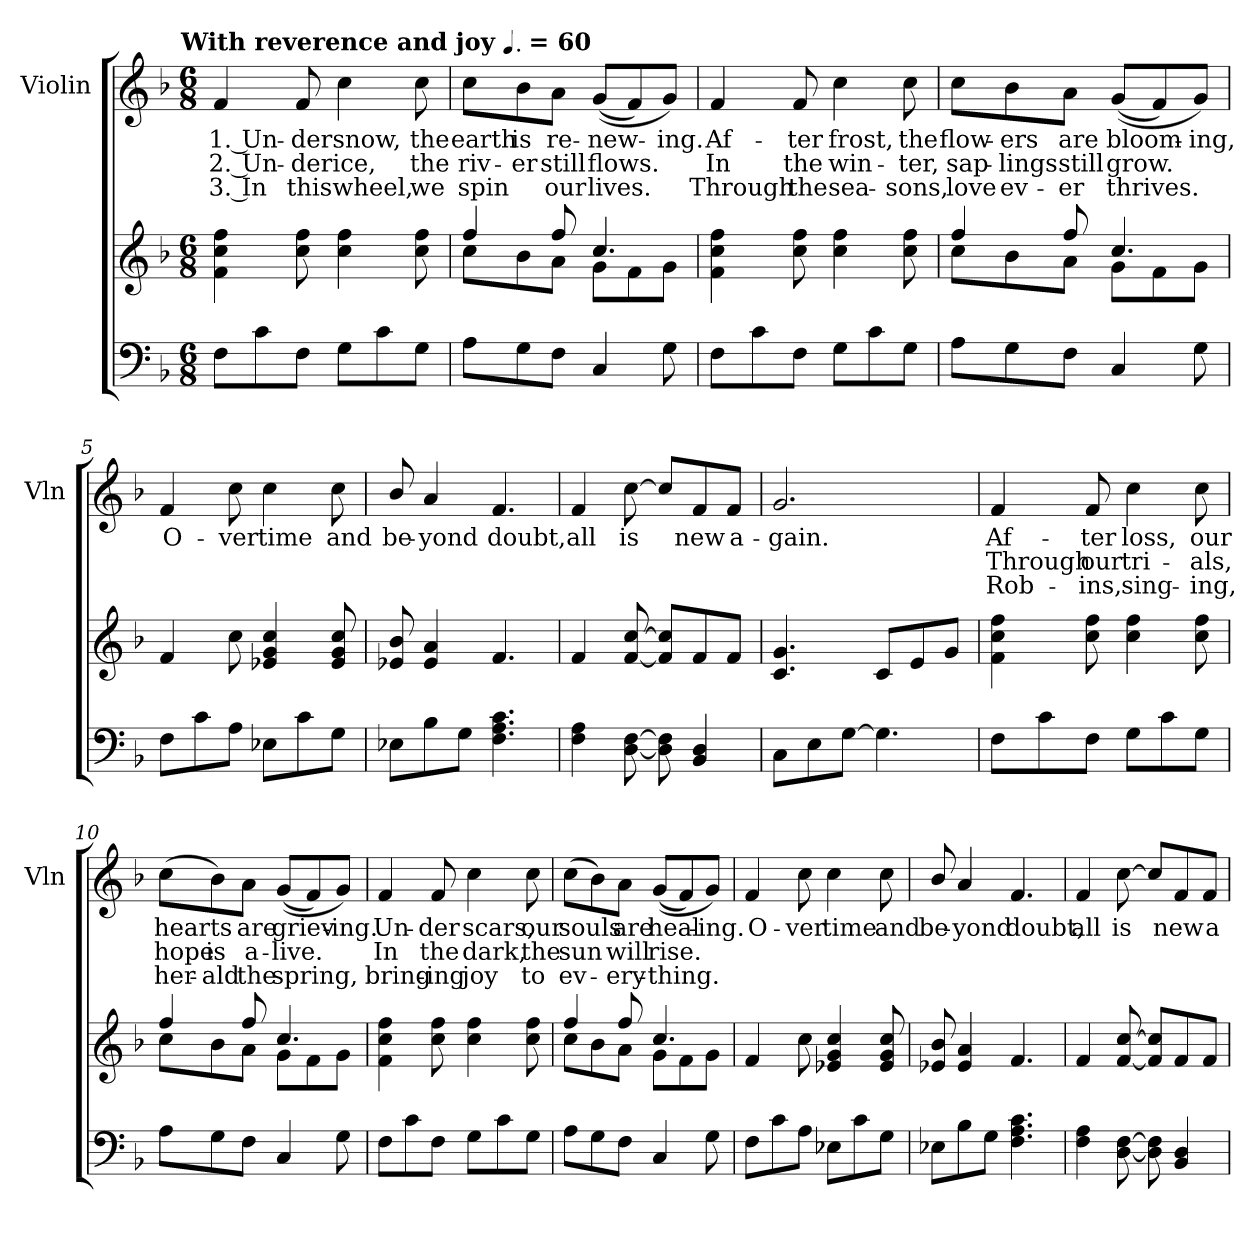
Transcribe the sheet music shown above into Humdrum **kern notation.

**kern	**kern	**kern	**text	**text	**text
*part2	*part2	*part1	*part1	*part1	*part1
*staff3	*staff2	*staff1	*staff1	*staff1	*staff1
*	*	*I"Violin	*	*	*
*	*	*I'Vln	*	*	*
*clefF4	*clefG2	*clefG2	*	*	*
*k[b-]	*k[b-]	*k[b-]	*	*	*
!!LO:TX:omd:t=With reverence and joy [quarter-dot] = 60
*M6/8	*M6/8	*M6/8	*	*	*
*MM90	*MM90	*MM90	*	*	*
=1	=1	=1	=1	=1	=1
8FL	4f\ 4cc\ 4ff\	4f/	1. Un-	2. Un-	3. In
8c	.	.	.	.	.
8FJ	8cc\ 8ff\	8f/	der	der	this
8GL	4cc\ 4ff\	4cc\	snow,	ice,	wheel,
8c	.	.	.	.	.
8GJ	8cc 8ff	8cc\	the	the	we
=2	=2	=2	=2	=2	=2
*	*^	*	*	*	*
8AL	4ff/	8ccL	8ccL	earth	riv-	spin
8G	.	8b-	8b-	is	-er	.
8FJ	8ff/	8aJ	8aJ	re-	still	our
4C/	4.cc/	8gL	(<(8gL	-new-	ﬂows.	lives.
.	.	8f	8f)	.	.	.
8G\	.	8gJ	8gJ)	-ing.	.	.
*	*v	*v	*	*	*	*
=3	=3	=3	=3	=3	=3
8FL	4f\ 4cc\ 4ff\	4f/	Af-	In	Through
8c	.	.	.	.	.
8FJ	8cc\ 8ff\	8f/	-ter	the	the
8GL	4cc\ 4ff\	4cc\	frost,	win-	sea-
8c	.	.	.	.	.
8GJ	8cc\ 8ff\	8cc\	the	-ter,	-sons,
=4	=4	=4	=4	=4	=4
*	*^	*	*	*	*
8AL	4ff/	8ccL	8ccL	ﬂow-	sap-	love
8G	.	8b-	8b-	-ers	-lings	ev-
8FJ	8ff/	8aJ	8aJ	are	still	-er
4C/	4.cc/	8gL	(<(8gL	bloom-	grow.	thrives.
.	.	8f	8f)	.	.	.
8G\	.	8gJ	8gJ)	-ing,	.	.
*	*v	*v	*	*	*	*
!!LO:LB:g=z
=5	=5	=5	=5	=5	=5
8FL	4f/	4f/	O-	.	.
8c	.	.	.	.	.
8AJ	8cc\	8cc\	-ver	.	.
8E-XL	4e-X/ 4g/ 4cc/	4cc\	time	.	.
8c	.	.	.	.	.
8GJ	8e-/ 8g/ 8cc/	8cc\	and	.	.
=6	=6	=6	=6	=6	=6
8E-XL	8e-X/ 8b-/	8b-/	be-	.	.
8B-	4e-/ 4a/	4a/	-yond	.	.
8GJ	.	.	.	.	.
4.F\ 4.A\ 4.c\	4.f/	4.f/	doubt,	.	.
=7	=7	=7	=7	=7	=7
4F\ 4A\	4f/	4f/	all	.	.
[8D\ [8F\	[8f/ [8cc/	[8cc\	is	.	.
8D]\ 8F]\	8f] 8cc]L	8ccL]	.	.	.
4BB-/ 4D/	8f	8f	new	.	.
.	8fJ	8fJ	a-	.	.
=8	=8	=8	=8	=8	=8
8CL	4.c/ 4.g/	2.g/	-gain.	.	.
8E	.	.	.	.	.
[8GJ	.	.	.	.	.
4.G\]	8cL	.	.	.	.
.	8e	.	.	.	.
.	8gJ	.	.	.	.
!!LO:LB:g=z
=9	=9	=9	=9	=9	=9
8FL	4f\ 4cc\ 4ff\	4f/	Af-	Through	Rob-
8c	.	.	.	.	.
8FJ	8cc 8ff	8f/	-ter	our	-ins,
8GL	4cc\ 4ff\	4cc\	loss,	tri-	sing-
8c	.	.	.	.	.
8GJ	8cc\ 8ff\	8cc\	our	-als,	-ing,
=10	=10	=10	=10	=10	=10
*	*^	*	*	*	*
8AL	4ff/	8ccL	(<8ccL	hearts	hope	her-
8G	.	8b-	8b-)	.	is	-ald
8FJ	8ff/	8aJ	8aJ	are	a-	the
4C/	4.cc/	8gL	(<(8gL	griev-	-live.	spring,
.	.	8f	8f)	.	.	.
8G\	.	8gJ	8gJ)	-ing.	.	.
*	*v	*v	*	*	*	*
=11	=11	=11	=11	=11	=11
8FL	4f\ 4cc\ 4ff\	4f/	Un-	In	bring-
8c	.	.	.	.	.
8FJ	8cc\ 8ff\	8f/	-der	the	-ing
8GL	4cc\ 4ff\	4cc\	scars,	dark,	joy
8c	.	.	.	.	.
8GJ	8cc\ 8ff\	8cc\	our	the	to
=12	=12	=12	=12	=12	=12
*	*^	*	*	*	*
8AL	4ff/	8ccL	(<8ccL	souls	sun	ev-
8G	.	8b-	8b-)	.	.	.
8FJ	8ff/	8aJ	8aJ	are	will	-ery-
4C/	4.cc/	8gL	(<(8gL	heal-	rise.	-thing.
.	.	8f	8f)	.	.	.
8G\	.	8gJ	8gJ)	-ing.	.	.
*	*v	*v	*	*	*	*
!!LO:PB:g=z
=13	=13	=13	=13	=13	=13
8FL	4f/	4f/	O-	.	.
8c	.	.	.	.	.
8AJ	8cc\	8cc\	-ver	.	.
8E-XL	4e-X/ 4g/ 4cc/	4cc	time	.	.
8c	.	.	.	.	.
8GJ	8e-/ 8g/ 8cc/	8cc	and	.	.
=14	=14	=14	=14	=14	=14
8E-XL	8e-X/ 8b-/	8b-/	be-	.	.
8B-	4e-/ 4a/	4a/	-yond	.	.
8GJ	.	.	.	.	.
4.F\ 4.A\ 4.c\	4.f/	4.f/	doubt,	.	.
=15	=15	=15	=15	=15	=15
4F\ 4A\	4f/	4f	all	.	.
[8D\ [8F\	[8f/ [8cc/	[8cc	is	.	.
8D]\ 8F]\	8f] 8cc]L	8ccL]	.	.	.
4BB-/ 4D/	8f	8f	new	.	.
.	8fJ	8fJ	a-	.	.
=	=	=	=	=	=
*-	*-	*-	*-	*-	*-
